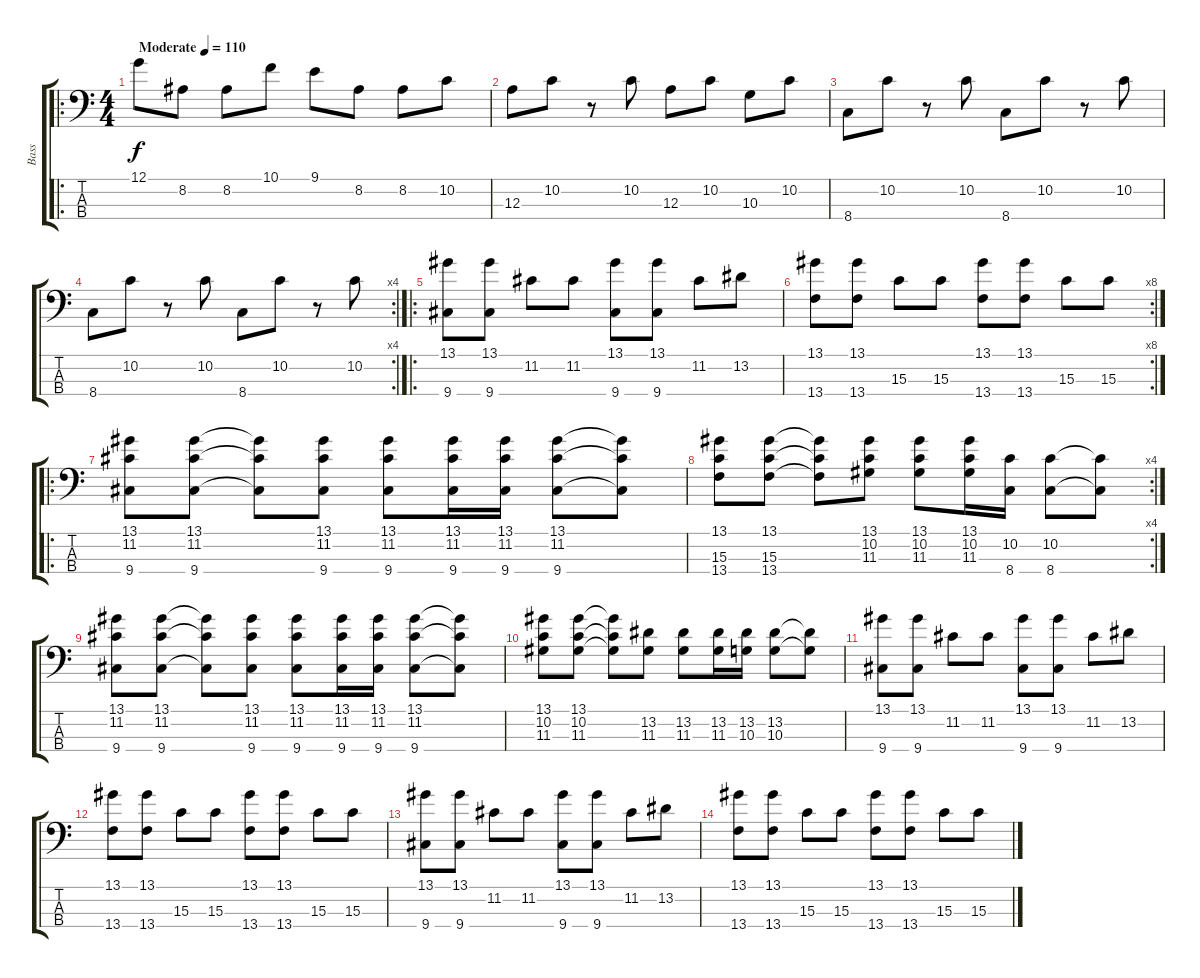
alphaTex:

\track ("Bass" "Bass") {instrument electricbassfinger}
\staff {score tabs}
\tuning (G2 D2 A1 E1) {hide}
\ro
\ts (4 4)
\tempo (110 "Moderate")
\clef f4
\ks c
12.1.8{dy f instrument electricbassfinger} 8.2.8 8.2.8 10.1.8 9.1.8 8.2.8 8.2.8 10.2.8 |
12.3.8 10.2.8 r.8 10.2.8 12.3.8 10.2.8 10.3.8 10.2.8 |
8.4.8 10.2.8 r.8 10.2.8 8.4.8 10.2.8 r.8 10.2.8 |
\rc 4
8.4.8 10.2.8 r.8 10.2.8 8.4.8 10.2.8 r.8 10.2.8 |
\ro
(13.1 9.4).8 (13.1 9.4).8 11.2.8 11.2.8 (13.1 9.4).8 (13.1 9.4).8 11.2.8 13.2.8 |
\rc 8
(13.1 13.4).8 (13.1 13.4).8 15.3.8 15.3.8 (13.1 13.4).8 (13.1 13.4).8 15.3.8 15.3.8 |
\ro
(13.1 11.2 9.4).8 (13.1 11.2 9.4).8 (13.1{t} 11.2{t} 9.4{t}).8 (13.1 11.2 9.4).8 (13.1 11.2 9.4).8 (13.1 11.2 9.4).16 (13.1 11.2 9.4).16 (13.1 11.2 9.4).8 (13.1{t} 11.2{t} 9.4{t}).8 |
\rc 4
(13.1 15.3 13.4).8 (13.1 15.3 13.4).8 (13.1{t} 15.3{t} 13.4{t}).8 (13.1 10.2 11.3).8 (13.1 10.2 11.3).8 (13.1 10.2 11.3).16 (10.2 8.4).16 (10.2 8.4).8 (10.2{t} 8.4{t}).8 |
(13.1 11.2 9.4).8 (13.1 11.2 9.4).8 (13.1{t} 11.2{t} 9.4{t}).8 (13.1 11.2 9.4).8 (13.1 11.2 9.4).8 (13.1 11.2 9.4).16 (13.1 11.2 9.4).16 (13.1 11.2 9.4).8 (13.1{t} 11.2{t} 9.4{t}).8 |
(13.1 10.2 11.3).8 (13.1 10.2 11.3).8 (13.1{t} 10.2{t} 11.3{t}).8 (13.2 11.3).8 (13.2 11.3).8 (13.2 11.3).16 (13.2 10.3).16 (13.2 10.3).8 (13.2{t} 10.3{t}).8 |
(13.1 9.4).8 (13.1 9.4).8 11.2.8 11.2.8 (13.1 9.4).8 (13.1 9.4).8 11.2.8 13.2.8 |
(13.1 13.4).8 (13.1 13.4).8 15.3.8 15.3.8 (13.1 13.4).8 (13.1 13.4).8 15.3.8 15.3.8 |
(13.1 9.4).8 (13.1 9.4).8 11.2.8 11.2.8 (13.1 9.4).8 (13.1 9.4).8 11.2.8 13.2.8 |
(13.1 13.4).8 (13.1 13.4).8 15.3.8 15.3.8 (13.1 13.4).8 (13.1 13.4).8 15.3.8 15.3.8
